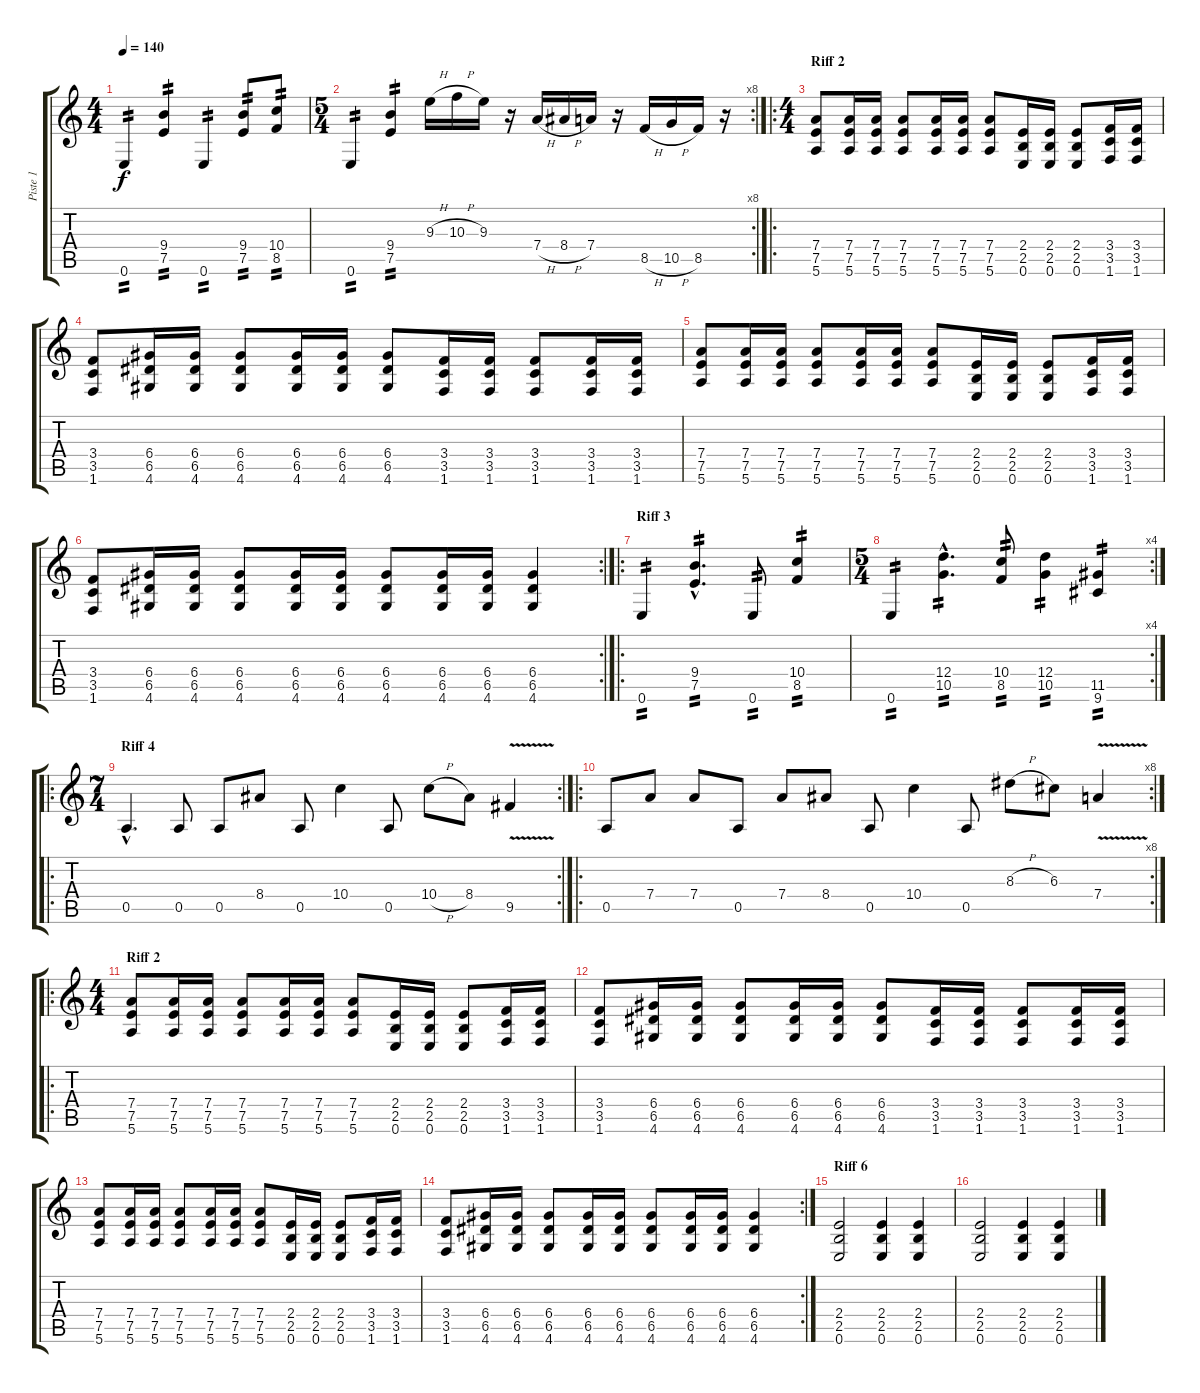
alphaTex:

\track ("Piste 1" "Piste 1") {instrument overdrivenguitar}
\staff {score tabs}
\tuning (E4 B3 G3 D3 A2 E2) {hide}
\ts (4 4)
\tempo 140
\clef g2
\ks c
0.6.4{tp 2 dy f} (9.4 7.5).4{tp 2} 0.6.4{tp 2} (9.4 7.5).8{tp 2} (10.4 8.5).8{tp 2} |
\rc 8
\ts (5 4)
0.6.4{tp 2} (9.4 7.5).4{tp 2} 9.3{h}.16 10.3{h}.16 9.3.16 r.16 7.4{h}.16 8.4{h}.16 7.4.16 r.16 8.5{h}.16 10.5{h}.16 8.5.16 r.16 |
\ro
\ts (4 4)
\section ("" "Riff 2")
(7.4 7.5 5.6).8 (7.4 7.5 5.6).16 (7.4 7.5 5.6).16 (7.4 7.5 5.6).8 (7.4 7.5 5.6).16 (7.4 7.5 5.6).16 (7.4 7.5 5.6).8 (2.4 2.5 0.6).16 (2.4 2.5 0.6).16 (2.4 2.5 0.6).8 (3.4 3.5 1.6).16 (3.4 3.5 1.6).16 |
(3.4 3.5 1.6).8 (6.4 6.5 4.6).16 (6.4 6.5 4.6).16 (6.4 6.5 4.6).8 (6.4 6.5 4.6).16 (6.4 6.5 4.6).16 (6.4 6.5 4.6).8 (3.4 3.5 1.6).16 (3.4 3.5 1.6).16 (3.4 3.5 1.6).8 (3.4 3.5 1.6).16 (3.4 3.5 1.6).16 |
(7.4 7.5 5.6).8 (7.4 7.5 5.6).16 (7.4 7.5 5.6).16 (7.4 7.5 5.6).8 (7.4 7.5 5.6).16 (7.4 7.5 5.6).16 (7.4 7.5 5.6).8 (2.4 2.5 0.6).16 (2.4 2.5 0.6).16 (2.4 2.5 0.6).8 (3.4 3.5 1.6).16 (3.4 3.5 1.6).16 |
\rc 2
(3.4 3.5 1.6).8 (6.4 6.5 4.6).16 (6.4 6.5 4.6).16 (6.4 6.5 4.6).8 (6.4 6.5 4.6).16 (6.4 6.5 4.6).16 (6.4 6.5 4.6).8 (6.4 6.5 4.6).16 (6.4 6.5 4.6).16 (6.4 6.5 4.6).4 |
\ro
\section ("" "Riff 3")
0.6.4{tp 2} (9.4{hac} 7.5{hac}).4{d tp 2} 0.6.8{tp 2} (10.4 8.5).4{tp 2} |
\rc 4
\ts (5 4)
0.6.4{tp 2} (12.4{hac} 10.5{hac}).4{d tp 2} (10.4 8.5).8{tp 2} (12.4 10.5).4{tp 2} (11.5 9.6).4{tp 2} |
\ro
\rc 2
\ts (7 4)
\section ("" "Riff 4")
0.5{hac}.4{d} 0.5.8 0.5.8 8.4.8 0.5.8 10.4.4 0.5.8 10.4{h}.8 8.4.8 9.5{v}.4 |
\ro
\rc 8
0.5.8 7.4.8 7.4.8 0.5.8 7.4.8 8.4.8 0.5.8 10.4.4 0.5.8 8.3{h}.8 6.3.8 7.4{v}.4 |
\ro
\ts (4 4)
\section ("" "Riff 2")
(7.4 7.5 5.6).8 (7.4 7.5 5.6).16 (7.4 7.5 5.6).16 (7.4 7.5 5.6).8 (7.4 7.5 5.6).16 (7.4 7.5 5.6).16 (7.4 7.5 5.6).8 (2.4 2.5 0.6).16 (2.4 2.5 0.6).16 (2.4 2.5 0.6).8 (3.4 3.5 1.6).16 (3.4 3.5 1.6).16 |
(3.4 3.5 1.6).8 (6.4 6.5 4.6).16 (6.4 6.5 4.6).16 (6.4 6.5 4.6).8 (6.4 6.5 4.6).16 (6.4 6.5 4.6).16 (6.4 6.5 4.6).8 (3.4 3.5 1.6).16 (3.4 3.5 1.6).16 (3.4 3.5 1.6).8 (3.4 3.5 1.6).16 (3.4 3.5 1.6).16 |
(7.4 7.5 5.6).8 (7.4 7.5 5.6).16 (7.4 7.5 5.6).16 (7.4 7.5 5.6).8 (7.4 7.5 5.6).16 (7.4 7.5 5.6).16 (7.4 7.5 5.6).8 (2.4 2.5 0.6).16 (2.4 2.5 0.6).16 (2.4 2.5 0.6).8 (3.4 3.5 1.6).16 (3.4 3.5 1.6).16 |
\rc 2
(3.4 3.5 1.6).8 (6.4 6.5 4.6).16 (6.4 6.5 4.6).16 (6.4 6.5 4.6).8 (6.4 6.5 4.6).16 (6.4 6.5 4.6).16 (6.4 6.5 4.6).8 (6.4 6.5 4.6).16 (6.4 6.5 4.6).16 (6.4 6.5 4.6).4 |
\section ("" "Riff 6")
(2.4 2.5 0.6).2 (2.4 2.5 0.6).4 (2.4 2.5 0.6).4 |
(2.4 2.5 0.6).2 (2.4 2.5 0.6).4 (2.4 2.5 0.6).4
